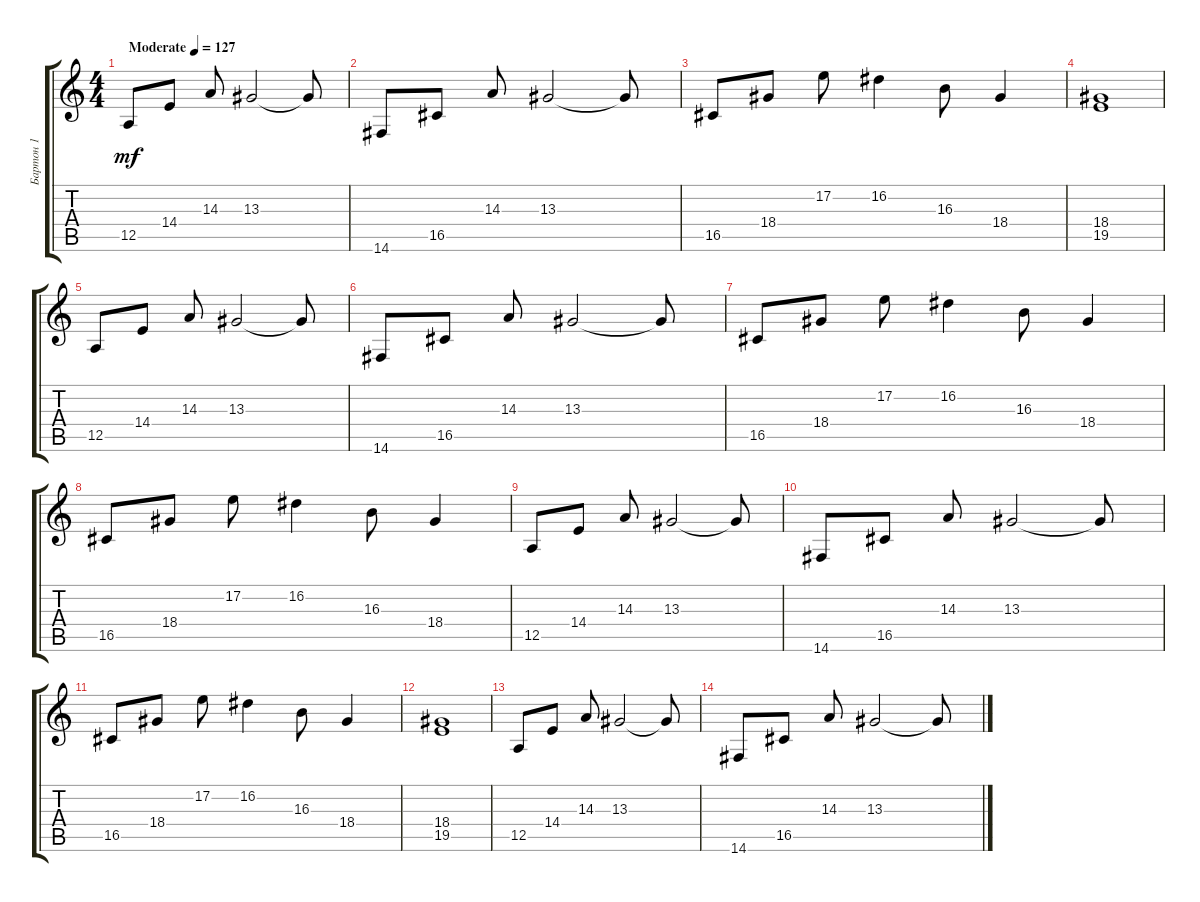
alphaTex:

\track ("Бартон 1" "Бартон 1") {instrument musicbox}
\staff {score tabs}
\tuning (E4 B3 G3 D3 A2 E2) {hide}
\ts (4 4)
\tempo (127 "Moderate")
\clef g2
\ks c
12.5.8{dy mf instrument musicbox} 14.4.8 14.3.8 13.3.2 13.3{t}.8 |
14.6.8 16.5.8 14.3.8 13.3.2 13.3{t}.8 |
16.5.8 18.4.8 17.2.8 16.2.4 16.3.8 18.4.4 |
(18.4 19.5).1 |
12.5.8 14.4.8 14.3.8 13.3.2 13.3{t}.8 |
14.6.8 16.5.8 14.3.8 13.3.2 13.3{t}.8 |
16.5.8 18.4.8 17.2.8 16.2.4 16.3.8 18.4.4 |
16.5.8 18.4.8 17.2.8 16.2.4 16.3.8 18.4.4 |
12.5.8 14.4.8 14.3.8 13.3.2 13.3{t}.8 |
14.6.8 16.5.8 14.3.8 13.3.2 13.3{t}.8 |
16.5.8 18.4.8 17.2.8 16.2.4 16.3.8 18.4.4 |
(18.4 19.5).1 |
12.5.8 14.4.8 14.3.8 13.3.2 13.3{t}.8 |
14.6.8 16.5.8 14.3.8 13.3.2 13.3{t}.8
